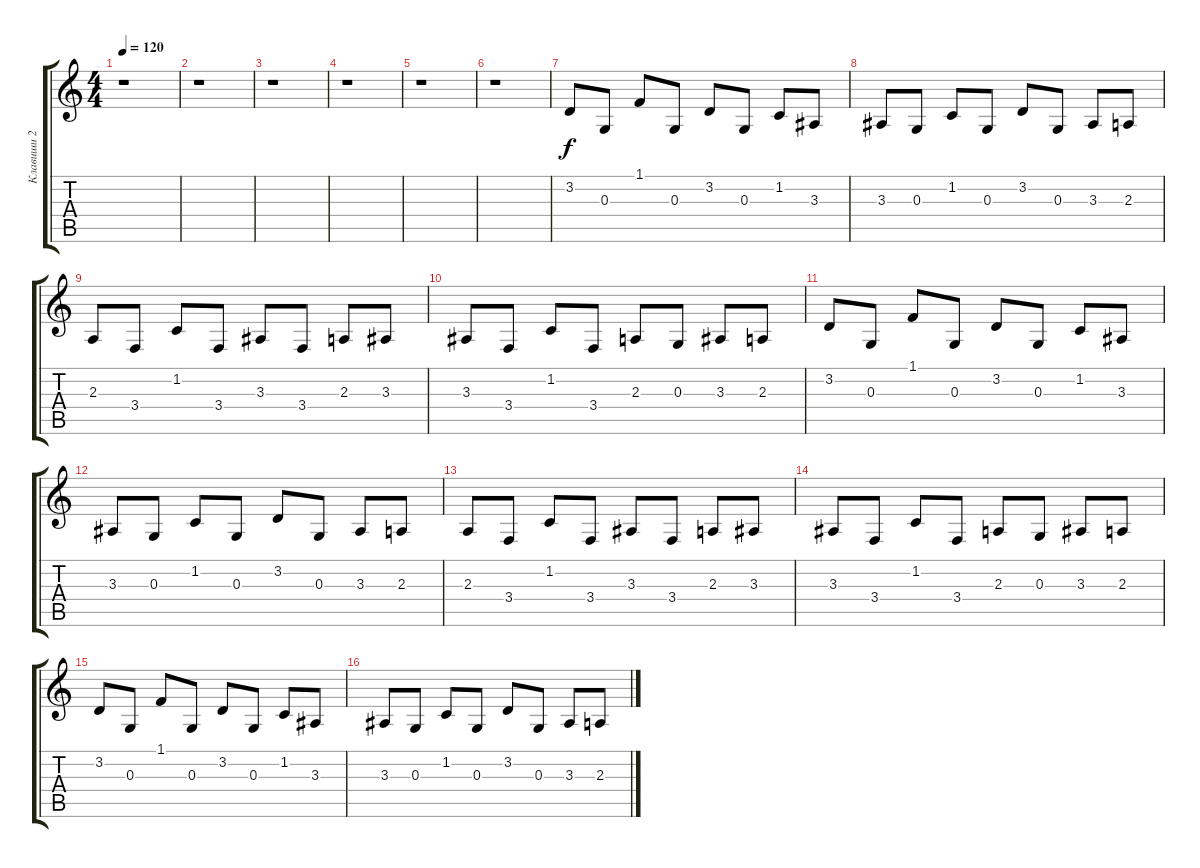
\track ("Клавиши 2" "Клавиши 2") {instrument pad1newage}
\staff {score tabs}
\tuning (E4 B3 G3 D3 A2 E2) {hide}
\ts (4 4)
\tempo 120
\clef g2
\ks c
r.1{dy f} |
r.1 |
r.1 |
r.1 |
r.1 |
r.1 |
3.2.8 0.3.8 1.1.8 0.3.8 3.2.8 0.3.8 1.2.8 3.3.8 |
3.3.8 0.3.8 1.2.8 0.3.8 3.2.8 0.3.8 3.3.8 2.3.8 |
2.3.8 3.4.8 1.2.8 3.4.8 3.3.8 3.4.8 2.3.8 3.3.8 |
3.3.8 3.4.8 1.2.8 3.4.8 2.3.8 0.3.8 3.3.8 2.3.8 |
3.2.8 0.3.8 1.1.8 0.3.8 3.2.8 0.3.8 1.2.8 3.3.8 |
3.3.8 0.3.8 1.2.8 0.3.8 3.2.8 0.3.8 3.3.8 2.3.8 |
2.3.8 3.4.8 1.2.8 3.4.8 3.3.8 3.4.8 2.3.8 3.3.8 |
3.3.8 3.4.8 1.2.8 3.4.8 2.3.8 0.3.8 3.3.8 2.3.8 |
3.2.8 0.3.8 1.1.8 0.3.8 3.2.8 0.3.8 1.2.8 3.3.8 |
3.3.8 0.3.8 1.2.8 0.3.8 3.2.8 0.3.8 3.3.8 2.3.8
